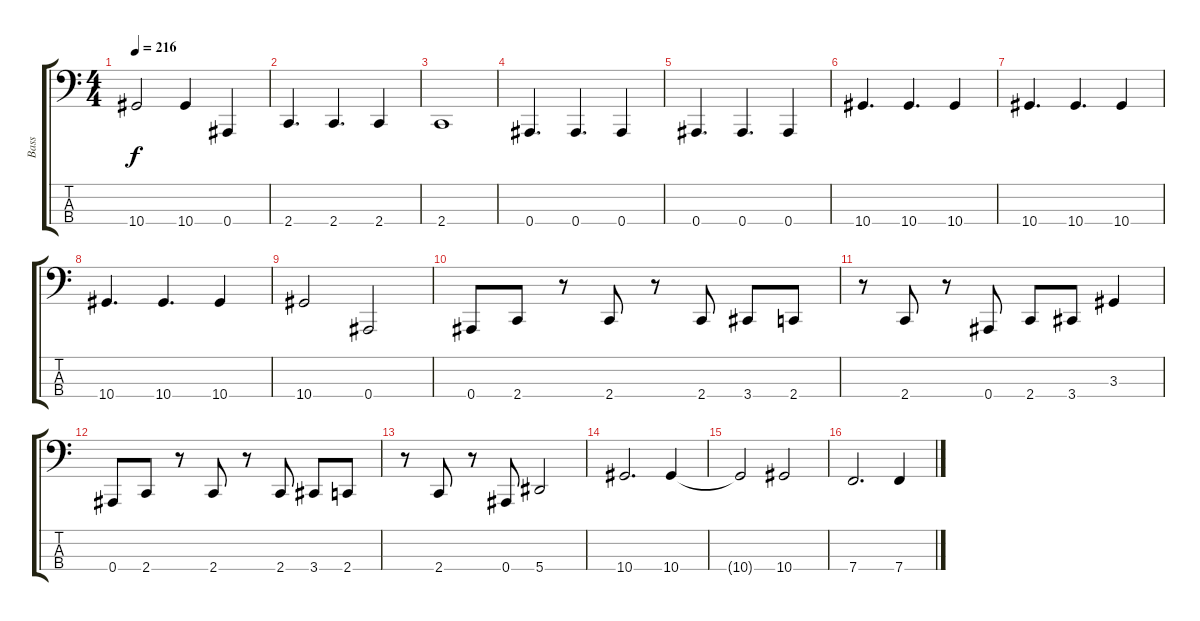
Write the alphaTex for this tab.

\track ("Bass" "Bass") {instrument electricbassfinger}
\staff {score tabs}
\tuning (Eb2 Bb1 F1 Bb0) {hide}
\ts (4 4)
\tempo 216
\clef f4
\ks c
10.4.2{dy f} 10.4.4 0.4.4 |
2.4.4{d} 2.4.4{d} 2.4.4 |
2.4.1 |
0.4.4{d} 0.4.4{d} 0.4.4 |
0.4.4{d} 0.4.4{d} 0.4.4 |
10.4.4{d} 10.4.4{d} 10.4.4 |
10.4.4{d} 10.4.4{d} 10.4.4 |
10.4.4{d} 10.4.4{d} 10.4.4 |
10.4.2 0.4.2 |
0.4.8 2.4.8 r.8 2.4.8 r.8 2.4.8 3.4.8 2.4.8 |
r.8 2.4.8 r.8 0.4.8 2.4.8 3.4.8 3.3.4 |
0.4.8 2.4.8 r.8 2.4.8 r.8 2.4.8 3.4.8 2.4.8 |
r.8 2.4.8 r.8 0.4.8 5.4.2 |
10.4.2{d} 10.4.4 |
10.4{t}.2 10.4.2 |
7.4.2{d} 7.4.4
